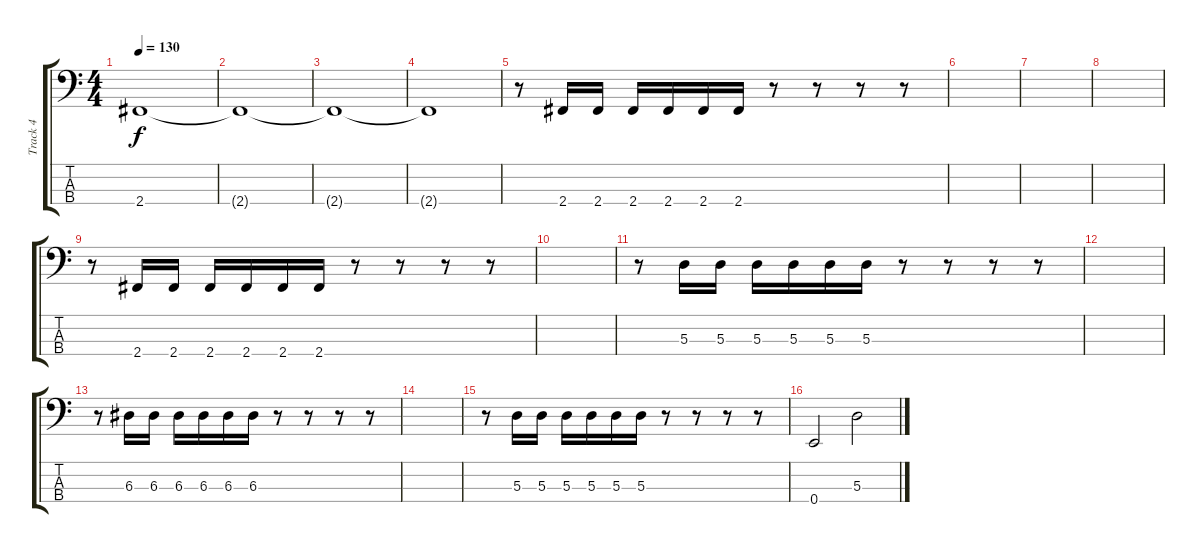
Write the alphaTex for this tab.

\track ("Track 4" "Track 4") {instrument electricbasspick}
\staff {score tabs}
\tuning (G2 D2 A1 E1) {hide}
\ts (4 4)
\tempo 130
\clef f4
\ks c
2.4.1{dy f} |
2.4{t}.1 |
2.4{t}.1 |
2.4{t}.1 |
r.8 2.4.16 2.4.16 2.4.16 2.4.16 2.4.16 2.4.16 r.8 r.8 r.8 r.8 |
|
|
|
r.8 2.4.16 2.4.16 2.4.16 2.4.16 2.4.16 2.4.16 r.8 r.8 r.8 r.8 |
|
r.8 5.3.16 5.3.16 5.3.16 5.3.16 5.3.16 5.3.16 r.8 r.8 r.8 r.8 |
|
r.8 6.3.16 6.3.16 6.3.16 6.3.16 6.3.16 6.3.16 r.8 r.8 r.8 r.8 |
|
r.8 5.3.16 5.3.16 5.3.16 5.3.16 5.3.16 5.3.16 r.8 r.8 r.8 r.8 |
0.4.2 5.3.2
